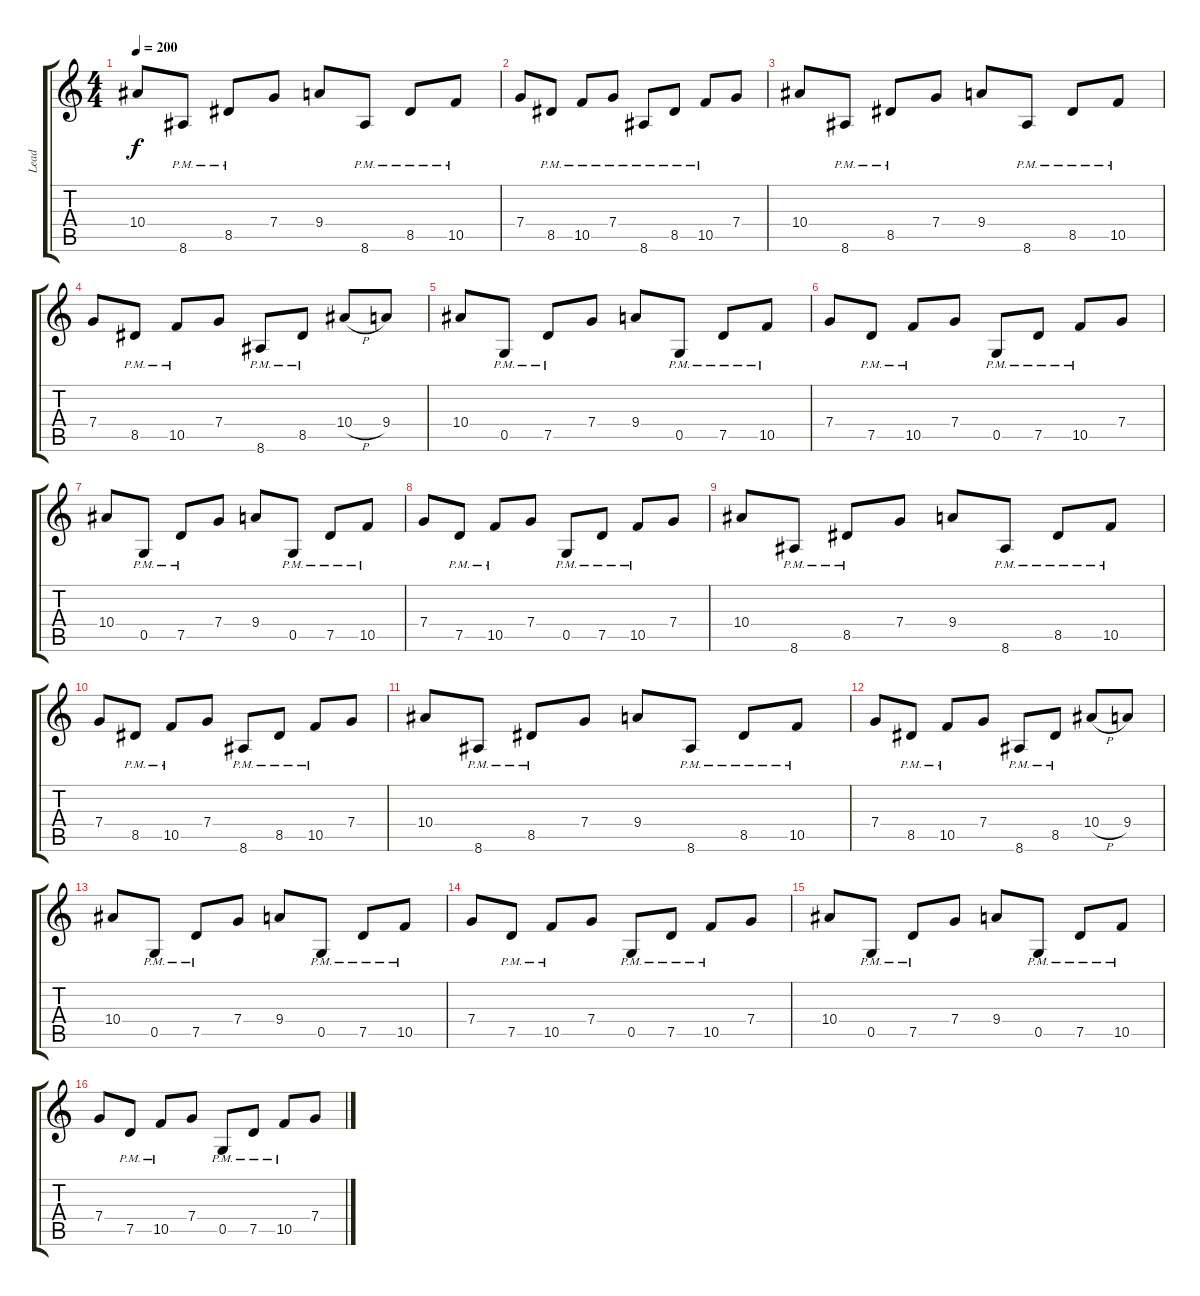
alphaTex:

\track ("Lead" "Lead") {instrument overdrivenguitar}
\staff {score tabs}
\tuning (D4 A3 F3 C3 G2 D2) {hide}
\ts (4 4)
\tempo 200
\clef g2
\ks c
10.4.8{dy f} 8.6{pm}.8 8.5{pm}.8 7.4.8 9.4.8 8.6{pm}.8 8.5{pm}.8 10.5{pm}.8 |
7.4.8 8.5{pm}.8 10.5{pm}.8 7.4{pm}.8 8.6{pm}.8 8.5{pm}.8 10.5{pm}.8 7.4.8 |
10.4.8 8.6{pm}.8 8.5{pm}.8 7.4.8 9.4.8 8.6{pm}.8 8.5{pm}.8 10.5{pm}.8 |
7.4.8 8.5{pm}.8 10.5{pm}.8 7.4.8 8.6{pm}.8 8.5{pm}.8 10.4{h}.8 9.4.8 |
10.4.8 0.5{pm}.8 7.5{pm}.8 7.4.8 9.4.8 0.5{pm}.8 7.5{pm}.8 10.5{pm}.8 |
7.4.8 7.5{pm}.8 10.5{pm}.8 7.4.8 0.5{pm}.8 7.5{pm}.8 10.5{pm}.8 7.4.8 |
10.4.8 0.5{pm}.8 7.5{pm}.8 7.4.8 9.4.8 0.5{pm}.8 7.5{pm}.8 10.5{pm}.8 |
7.4.8 7.5{pm}.8 10.5{pm}.8 7.4.8 0.5{pm}.8 7.5{pm}.8 10.5{pm}.8 7.4.8 |
10.4.8 8.6{pm}.8 8.5{pm}.8 7.4.8 9.4.8 8.6{pm}.8 8.5{pm}.8 10.5{pm}.8 |
7.4.8 8.5{pm}.8 10.5{pm}.8 7.4.8 8.6{pm}.8 8.5{pm}.8 10.5{pm}.8 7.4.8 |
10.4.8 8.6{pm}.8 8.5{pm}.8 7.4.8 9.4.8 8.6{pm}.8 8.5{pm}.8 10.5{pm}.8 |
7.4.8 8.5{pm}.8 10.5{pm}.8 7.4.8 8.6{pm}.8 8.5{pm}.8 10.4{h}.8 9.4.8 |
10.4.8 0.5{pm}.8 7.5{pm}.8 7.4.8 9.4.8 0.5{pm}.8 7.5{pm}.8 10.5{pm}.8 |
7.4.8 7.5{pm}.8 10.5{pm}.8 7.4.8 0.5{pm}.8 7.5{pm}.8 10.5{pm}.8 7.4.8 |
10.4.8 0.5{pm}.8 7.5{pm}.8 7.4.8 9.4.8 0.5{pm}.8 7.5{pm}.8 10.5{pm}.8 |
7.4.8 7.5{pm}.8 10.5{pm}.8 7.4.8 0.5{pm}.8 7.5{pm}.8 10.5{pm}.8 7.4.8
